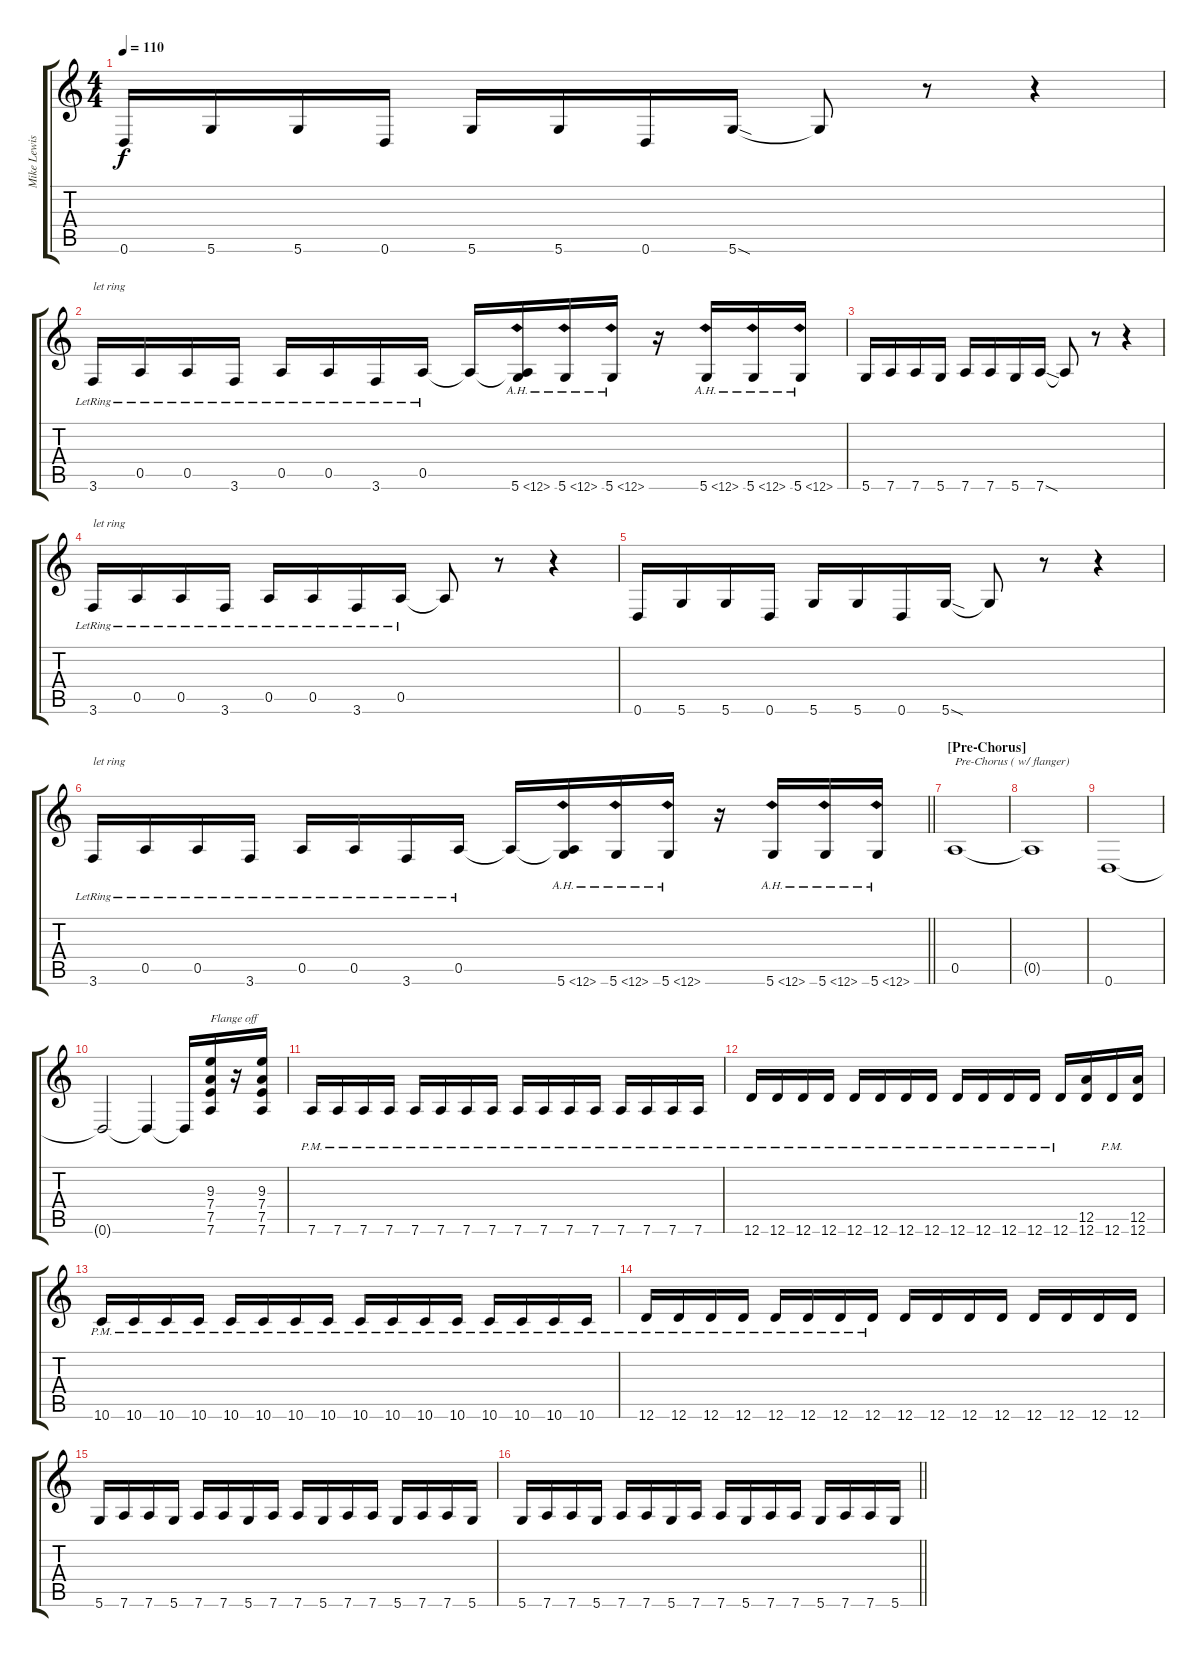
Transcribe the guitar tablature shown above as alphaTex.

\track ("Mike Lewis | Rhythm" "Mike Lewis") {instrument overdrivenguitar}
\staff {score tabs}
\tuning (E4 B3 G3 D3 A2 D2) {hide}
\ts (4 4)
\tempo 110
\clef g2
\ks c
0.6.16{dy f} 5.6.16 5.6.16 0.6.16 5.6.16 5.6.16 0.6.16 5.6{sod}.16 5.6{t}.8 r.8 r.4 |
3.6{lr}.16{txt "let ring"} 0.5{lr}.16 0.5{lr}.16 3.6{lr}.16 0.5{lr}.16 0.5{lr}.16 3.6{lr}.16 0.5{lr}.16 0.5{t}.16 (0.5{t} 5.6{ah 7}).16 5.6{ah 7}.16 5.6{ah 7}.16 r.16 5.6{ah 7}.16 5.6{ah 7}.16 5.6{ah 7}.16 |
5.6.16 7.6.16 7.6.16 5.6.16 7.6.16 7.6.16 5.6.16 7.6{sod}.16 7.6{t}.8 r.8 r.4 |
3.6{lr}.16{txt "let ring"} 0.5{lr}.16 0.5{lr}.16 3.6{lr}.16 0.5{lr}.16 0.5{lr}.16 3.6{lr}.16 0.5{lr}.16 0.5{t}.8 r.8 r.4 |
0.6.16 5.6.16 5.6.16 0.6.16 5.6.16 5.6.16 0.6.16 5.6{sod}.16 5.6{t}.8 r.8 r.4 |
\barLineRight lightlight
3.6{lr}.16{txt "let ring"} 0.5{lr}.16 0.5{lr}.16 3.6{lr}.16 0.5{lr}.16 0.5{lr}.16 3.6{lr}.16 0.5{lr}.16 0.5{t}.16 (0.5{t} 5.6{ah 7}).16 5.6{ah 7}.16 5.6{ah 7}.16 r.16 5.6{ah 7}.16 5.6{ah 7}.16 5.6{ah 7}.16 |
\section ("" "[Pre-Chorus]")
0.5.1{txt "Pre-Chorus ( w/ flanger)"} |
0.5{t}.1 |
0.6.1 |
0.6{t}.2 0.6{t}.4 0.6{t}.16 (9.3 7.4 7.5 7.6).16{txt "Flange off"} r.16 (9.3 7.4 7.5 7.6).16 |
7.6{pm}.16 7.6{pm}.16 7.6{pm}.16 7.6{pm}.16 7.6{pm}.16 7.6{pm}.16 7.6{pm}.16 7.6{pm}.16 7.6{pm}.16 7.6{pm}.16 7.6{pm}.16 7.6{pm}.16 7.6{pm}.16 7.6{pm}.16 7.6{pm}.16 7.6{pm}.16 |
12.6{pm}.16 12.6{pm}.16 12.6{pm}.16 12.6{pm}.16 12.6{pm}.16 12.6{pm}.16 12.6{pm}.16 12.6{pm}.16 12.6{pm}.16 12.6{pm}.16 12.6{pm}.16 12.6{pm}.16 12.6{pm}.16 (12.5 12.6).16 12.6{pm}.16 (12.5 12.6).16 |
10.6{pm}.16 10.6{pm}.16 10.6{pm}.16 10.6{pm}.16 10.6{pm}.16 10.6{pm}.16 10.6{pm}.16 10.6{pm}.16 10.6{pm}.16 10.6{pm}.16 10.6{pm}.16 10.6{pm}.16 10.6{pm}.16 10.6{pm}.16 10.6{pm}.16 10.6{pm}.16 |
12.6{pm}.16 12.6{pm}.16 12.6{pm}.16 12.6{pm}.16 12.6{pm}.16 12.6{pm}.16 12.6{pm}.16 12.6{pm}.16 12.6.16 12.6.16 12.6.16 12.6.16 12.6.16 12.6.16 12.6.16 12.6.16 |
5.6.16 7.6.16 7.6.16 5.6.16 7.6.16 7.6.16 5.6.16 7.6.16 7.6.16 5.6.16 7.6.16 7.6.16 5.6.16 7.6.16 7.6.16 5.6.16 |
\barLineRight lightlight
5.6.16 7.6.16 7.6.16 5.6.16 7.6.16 7.6.16 5.6.16 7.6.16 7.6.16 5.6.16 7.6.16 7.6.16 5.6.16 7.6.16 7.6.16 5.6.16
